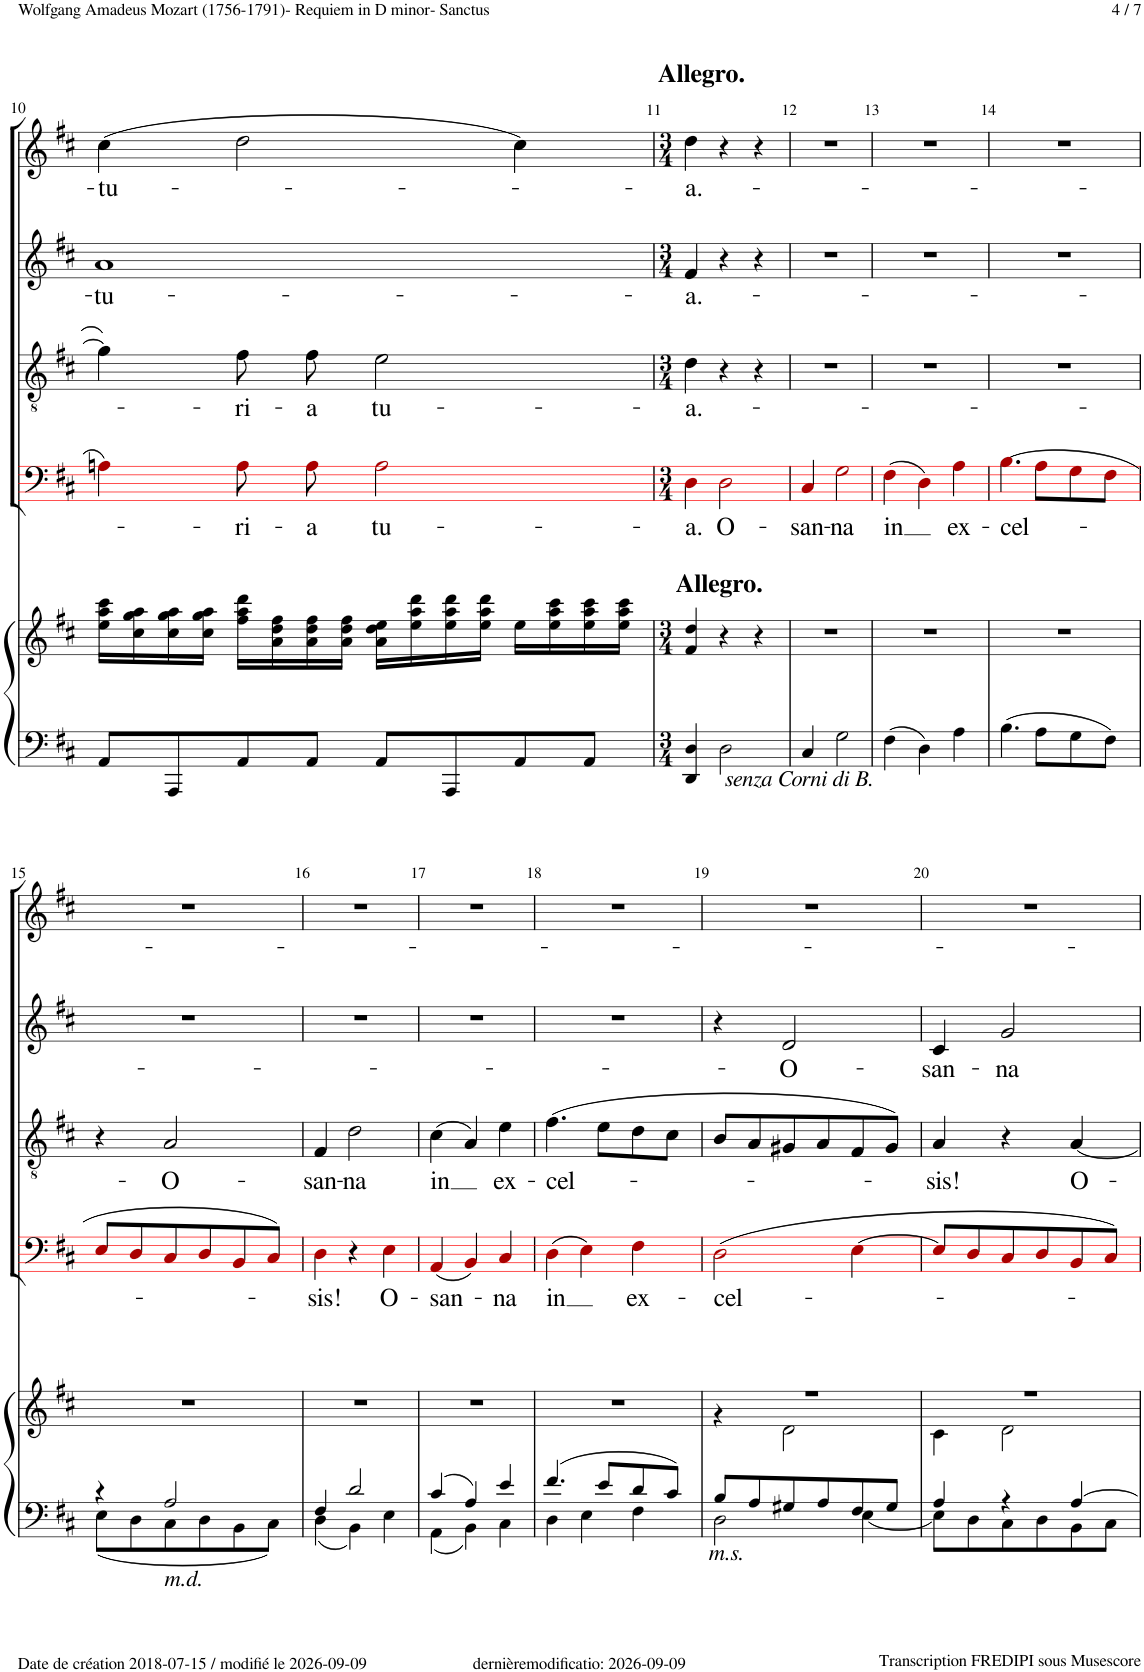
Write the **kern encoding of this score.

**kern	**kern	**kern	**text	**kern	**text	**kern	**text	**kern	**text
*part5	*part5	*part4	*part4	*part3	*part3	*part2	*part2	*part1	*part1
*staff6	*staff5	*staff4	*staff4	*staff3	*staff3	*staff2	*staff2	*staff1	*staff1
*I"Piano	*	*I"Bass	*	*I"Tenor	*	*I"Alto	*	*I"Soprano	*
*I'Pno	*	*	*	*	*	*	*	*	*
!!LO:PB:g=z
*clefF4	*clefG2	*clefF4	*	*clefGv2	*	*clefG2	*	*clefG2	*
*	*	*ITrd8c14	*	*	*	*	*	*	*
*k[f#c#]	*k[f#c#]	*k[f#c#]	*	*k[f#c#]	*	*k[f#c#]	*	*k[f#c#]	*
*M4/4	*M4/4	*M4/4	*	*M4/4	*	*M4/4	*	*M4/4	*
*met(c)	*met(c)	*met(c)	*	*met(c)	*	*met(c)	*	*met(c)	*
=10	=10	=10	=10	=10	=10	=10	=10	=10	=10
!	!	!	!	!	!	!	!LO:LY:b	!	!LO:LY:b
8AA/L	16ee\ 16aa\ 16ccc#\LL	4An!i\	.	4g!\]	.	1a!	-tu-	(4cc#!\	-tu-
.	16cc#\ 16gg\ 16aa\	.	.	.	.	.	.	.	.
8AAA/	16cc#\ 16gg\ 16aa\	.	.	.	.	.	.	.	.
.	16cc#\ 16gg\ 16aa\JJ	.	.	.	.	.	.	.	.
!	!	!	!LO:LY:b	!	!LO:LY:b	!	!	!	!
8AA/	16ff#\ 16aa\ 16ddd\LL	8A!i\	-ri-	8f#!\	-ri-	.	.	2dd!\	.
.	16a\ 16dd\ 16ff#\	.	.	.	.	.	.	.	.
!	!	!	!LO:LY:b	!	!LO:LY:b	!	!	!	!
8AA/J	16a\ 16dd\ 16ff#\	8A!i\	-a	8f#!\	-a	.	.	.	.
.	16a\ 16dd\ 16ff#\JJ	.	.	.	.	.	.	.	.
!	!	!	!LO:LY:b	!	!LO:LY:b	!	!	!	!
8AA/L	16a\ 16dd\ 16ee\LL	2A!i\	tu-	2e!\	tu-	.	.	.	.
.	16ee\ 16aa\ 16ddd\	.	.	.	.	.	.	.	.
8AAA/	16ee\ 16aa\ 16ddd\	.	.	.	.	.	.	.	.
.	16ee\ 16aa\ 16ddd\JJ	.	.	.	.	.	.	.	.
8AA/	16ee\LL	.	.	.	.	.	.	4cc#!\)	.
.	16ee\ 16aa\ 16ccc#\	.	.	.	.	.	.	.	.
8AA/J	16ee\ 16aa\ 16ccc#\	.	.	.	.	.	.	.	.
.	16ee\ 16aa\ 16ccc#\JJ	.	.	.	.	.	.	.	.
=11	=11	=11	=11	=11	=11	=11	=11	=11	=11
*M3/4	*M3/4	*M3/4	*	*M3/4	*	*M3/4	*	*M3/4	*
!	!	!	!	!	!	!	!	!LO:TX:a:B:t=Allegro.	!
!	!LO:TX:a:B:t=Allegro.	!	!	!	!	!	!	!	!
!	!	!	!LO:LY:b	!	!LO:LY:b	!	!LO:LY:b	!	!LO:LY:b
4DD/ 4D/	4f#/ 4dd/	4D,!i\	-a.	4d!\	-a.-	4f#!/	-a.-	4dd!\	-a.-
!LO:TX:b:i:t=senza Corni di B.	!	!	!	!	!	!	!	!	!
!	!	!	!LO:LY:b	!	!	!	!	!	!
2D\	4r	2D!i\	O-	4r	.	4r	.	4r	.
.	4r	.	.	4r	.	4r	.	4r	.
=12	=12	=12	=12	=12	=12	=12	=12	=12	=12
!	!	!	!LO:LY:b	!	!	!	!	!	!
4C#/	2.r	4C#!i/	-san-	2.r	.	2.r	.	2.r	.
!	!	!	!LO:LY:b	!	!	!	!	!	!
2G\	.	2G!i\	-na	.	.	.	.	.	.
=13	=13	=13	=13	=13	=13	=13	=13	=13	=13
!	!	!	!LO:LY:b	!	!	!	!	!	!
4F#\	2.r	(4F#!i\	in	2.r	.	2.r	.	2.r	.
4D\	.	4D!i\)	.	.	.	.	.	.	.
!	!	!	!LO:LY:b	!	!	!	!	!	!
4A\	.	4A!i\	ex-	.	.	.	.	.	.
=14	=14	=14	=14	=14	=14	=14	=14	=14	=14
!	!	!	!LO:LY:b	!	!	!	!	!	!
4.B\	2.r	(4.B!i\	-cel-	2.r	.	2.r	.	2.r	.
8A\L	.	8A!i\L	.	.	.	.	.	.	.
8G\	.	8G!i\	.	.	.	.	.	.	.
8F#\J	.	8F#!i\J	.	.	.	.	.	.	.
!!LO:LB:g=z
=15	=15	=15	=15	=15	=15	=15	=15	=15	=15
*^	*	*	*	*	*	*	*	*	*
4r	8E\L	2.r	8E!i/L	.	4r	.	2.r	.	2.r	.
.	8D\	.	8D!i/	.	.	.	.	.	.	.
!LO:TX:b:i:t=m.d.	!	!	!	!	!	!	!	!	!	!
!	!	!	!	!	!	!LO:LY:b	!	!	!	!
2A/	8C#\	.	8C#!i/	.	2A!/	-O-	.	.	.	.
.	8D\	.	8D!i/	.	.	.	.	.	.	.
.	8BB\	.	8BB!i/	.	.	.	.	.	.	.
.	8C#\J	.	8C#!i/J)	.	.	.	.	.	.	.
=16	=16	=16	=16	=16	=16	=16	=16	=16	=16	=16
!	!	!	!	!LO:LY:b	!	!LO:LY:b	!	!	!	!
4F#/	4D\	2.r	4D!i\	-sis!	4F#!/	-san-	2.r	.	2.r	.
!	!	!	!	!	!	!LO:LY:b	!	!	!	!
2d/	4BB\	.	4r	.	2d!\	-na	.	.	.	.
!	!	!	!	!LO:LY:b	!	!	!	!	!	!
.	4E\	.	4E!i\	O-	.	.	.	.	.	.
=17	=17	=17	=17	=17	=17	=17	=17	=17	=17	=17
!	!	!	!	!LO:LY:b	!	!LO:LY:b	!	!	!	!
4c#/	4AA\	2.r	(4AA!i/	-san-	(4c#!\	in	2.r	.	2.r	.
4A/	4BB\	.	4BB!i/)	.	4A!/)	.	.	.	.	.
!	!	!	!	!LO:LY:b	!	!LO:LY:b	!	!	!	!
4e/	4C#\	.	4C#!i/	-na	4e!\	ex-	.	.	.	.
=18	=18	=18	=18	=18	=18	=18	=18	=18	=18	=18
!	!	!	!	!LO:LY:b	!	!LO:LY:b	!	!	!	!
4.f#/	4D\	2.r	(4D!i\	in	(4.f#!\	-cel-	2.r	.	2.r	.
.	4E\	.	4E!i\)	.	.	.	.	.	.	.
8e/L	.	.	.	.	8e!\L	.	.	.	.	.
!	!	!	!	!LO:LY:b	!	!	!	!	!	!
8d/	4F#\	.	4F#!i\	ex-	8d!\	.	.	.	.	.
8c#/J	.	.	.	.	8c#!\J	.	.	.	.	.
=19	=19	=19	=19	=19	=19	=19	=19	=19	=19	=19
*	*	*^	*	*	*	*	*	*	*	*
!LO:TX:b:i:t=m.s.	!	!	!	!	!	!	!	!	!	!	!
!	!	!	!	!	!LO:LY:b	!	!	!	!	!	!
8B/L	2D\	2.r	4r	(2D!i\	-cel-	8B!/L	.	4r	.	2.r	.
8A/	.	.	.	.	.	8A!/	.	.	.	.	.
!	!	!	!	!	!	!	!	!	!LO:LY:b	!	!
8G#X/	.	.	2d\	.	.	8G#X!/	.	2d!/	-O-	.	.
8A/	.	.	.	.	.	8A!/	.	.	.	.	.
8F#/	[4E\	.	.	[4E!i\	.	8F#!/	.	.	.	.	.
8G#/J	.	.	.	.	.	8G#!/J)	.	.	.	.	.
=20	=20	=20	=20	=20	=20	=20	=20	=20	=20	=20	=20
!	!	!	!	!	!	!	!LO:LY:b	!	!LO:LY:b	!	!
4A/	8E\L]	2.r	4c#\	8E!i/L]	.	4A!/	-sis!	4c#!/	-san-	2.r	.
.	8D\	.	.	8D!i/	.	.	.	.	.	.	.
!	!	!	!	!	!	!	!	!	!LO:LY:b	!	!
4r	8C#\	.	2d\	8C#!i/	.	4r	.	2g!/	-na	.	.
.	8D\	.	.	8D!i/	.	.	.	.	.	.	.
!	!	!	!	!	!	!	!LO:LY:b	!	!	!	!
[4A/	8BB\	.	.	8BB!i/	.	[4A!/	O-	.	.	.	.
.	8C#\J	.	.	8C#!i/J)	.	.	.	.	.	.	.
*v	*v	*	*	*	*	*	*	*	*	*	*
*	*v	*v	*	*	*	*	*	*	*	*
=	=	=	=	=	=	=	=	=	=
*-	*-	*-	*-	*-	*-	*-	*-	*-	*-
